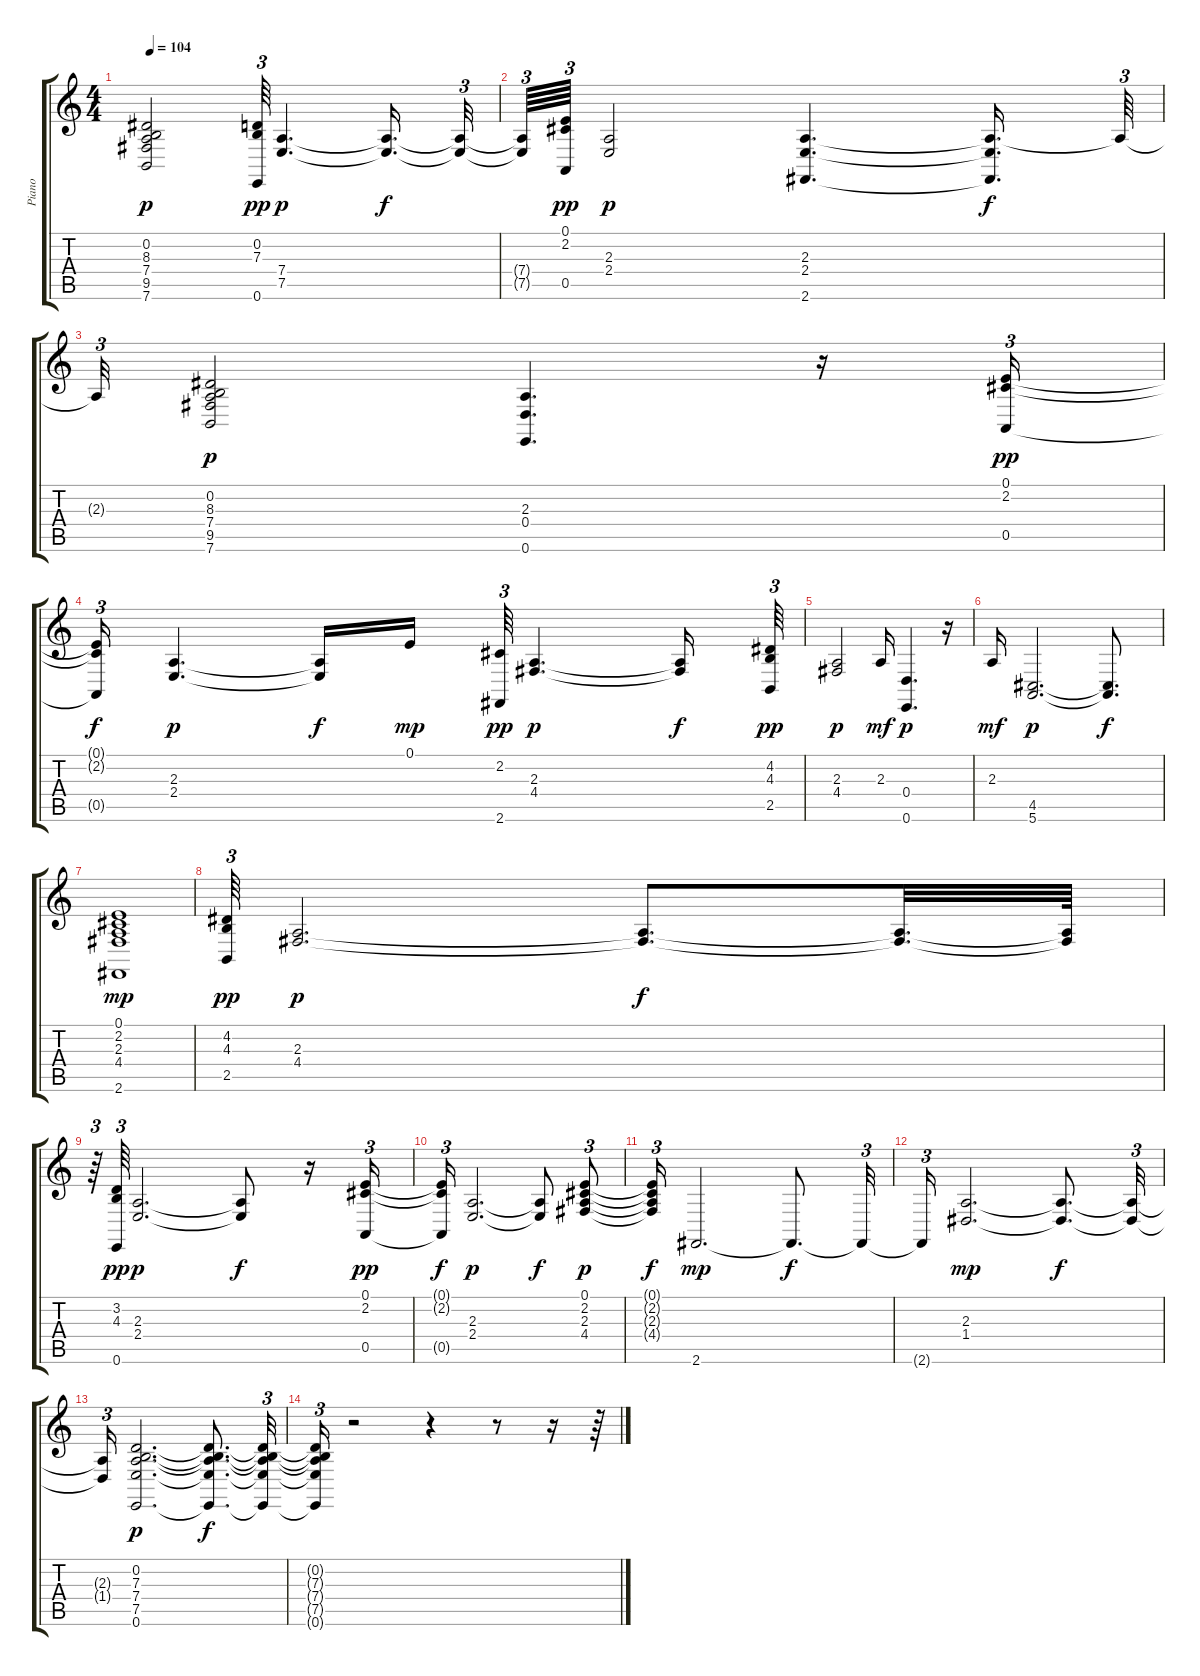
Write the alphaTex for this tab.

\track ("Piano   " "Piano   ") {instrument acousticgrandpiano}
\staff {score tabs}
\tuning (E4 B3 G3 D3 A2 E2) {hide}
\ts (4 4)
\tempo 104
\clef g2
\ks c
(0.2 8.3 7.4 9.5 7.6).2{dy p} (0.2 7.3 0.6).64{tu (3 2) dy pp} (7.4 7.5).4{d dy p} (7.4{t} 7.5{t}).16{d dy f} (7.4{t} 7.5{t}).32{tu (3 2)} |
(7.4{t} 7.5{t}).64{tu (3 2)} (0.1 2.2 0.5).64{tu (3 2) dy pp} (2.3 2.4).2{dy p} (2.3 2.4 2.6).4{d} (2.3{t} 2.4{t} 2.6{t}).16{d dy f} 2.3{t}.64{tu (3 2)} |
2.3{t}.32{tu (3 2)} (0.2 8.3 7.4 9.5 7.6).2{dy p} (2.3 0.4 0.6).4{d} r.16 (0.1 2.2 0.5).16{tu (3 2) dy pp} |
(0.1{t} 2.2{t} 0.5{t}).16{tu (3 2) dy f} (2.3 2.4).4{d dy p} (2.3{t} 2.4{t}).16{dy f} 0.1.16{dy mp} (2.2 2.6).64{tu (3 2) dy pp} (2.3 4.4).4{d dy p} (2.3{t} 4.4{t}).16{dy f} (4.2 4.3 2.5).64{tu (3 2) dy pp} |
(2.3 4.4).2{dy p} 2.3.16{dy mf} (0.4 0.6).4{d dy p} r.16 |
2.3.16{dy mf} (4.5 5.6).2{d dy p} (4.5{t} 5.6{t}).8{d dy f} |
(0.1 2.2 2.3 4.4 2.6).1{dy mp} |
(4.2 4.3 2.5).64{tu (3 2) dy pp} (2.3 4.4).2{d dy p} (2.3{t} 4.4{t}).8{d dy f} (2.3{t} 4.4{t}).32{d} (2.3{t} 4.4{t}).64 |
r.64{tu (3 2)} (3.2 4.3 0.6).64{tu (3 2) dy pp} (2.3 2.4).2{d dy p} (2.3{t} 2.4{t}).8{dy f} r.16 (0.1 2.2 0.5).16{tu (3 2) dy pp} |
(0.1{t} 2.2{t} 0.5{t}).16{tu (3 2) dy f} (2.3 2.4).2{d dy p volume 13} (2.3{t} 2.4{t}).8{dy f} (0.1 2.2 2.3 4.4).8{tu (3 2) dy p volume 10} |
(0.1{t} 2.2{t} 2.3{t} 4.4{t}).16{tu (3 2) dy f} 2.6.2{d dy mp volume 10} 2.6{t}.8{d dy f} 2.6{t}.32{tu (3 2)} |
2.6{t}.16{tu (3 2)} (2.3 1.4).2{d dy mp volume 6} (2.3{t} 1.4{t}).8{d dy f} (2.3{t} 1.4{t}).32{tu (3 2)} |
(2.3{t} 1.4{t}).16{tu (3 2)} (0.2 7.3 7.4 7.5 0.6).2{d dy p volume 3} (0.2{t} 7.3{t} 7.4{t} 7.5{t} 0.6{t}).8{d dy f} (0.2{t} 7.3{t} 7.4{t} 7.5{t} 0.6{t}).32{tu (3 2)} |
(0.2{t} 7.3{t} 7.4{t} 7.5{t} 0.6{t}).16{tu (3 2)} r.2 r.4 r.8 r.16 r.64
